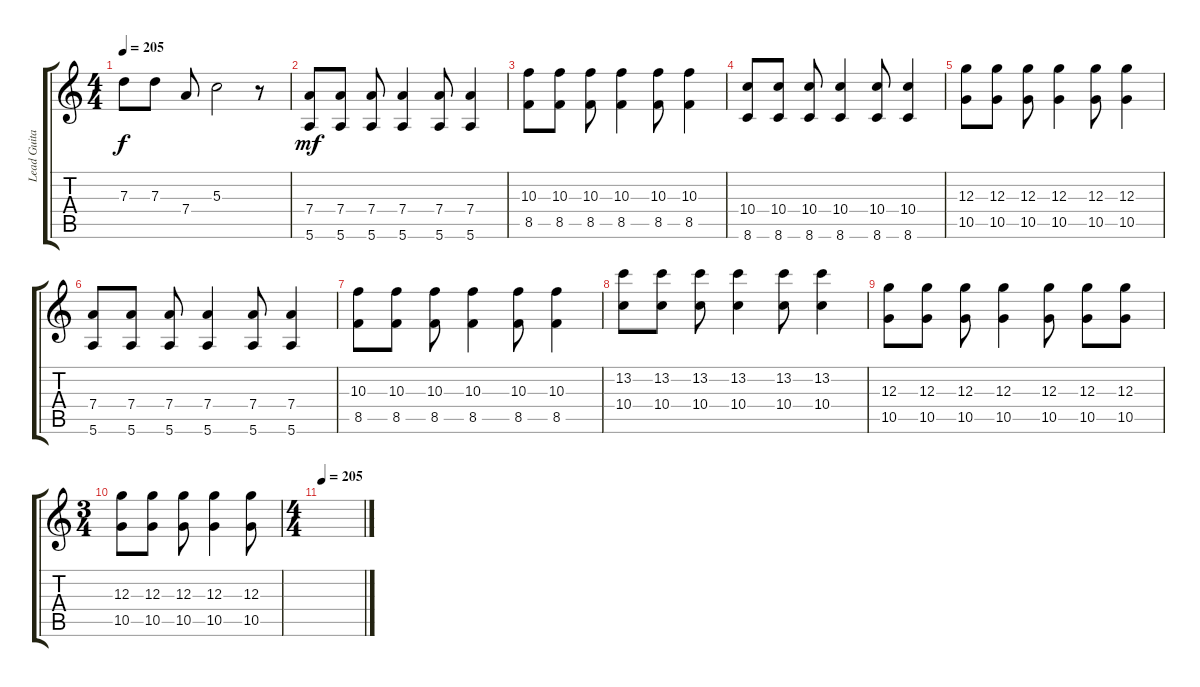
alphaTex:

\track ("Lead Guitar" "Lead Guita") {instrument overdrivenguitar}
\staff {score tabs}
\tuning (E4 B3 G3 D3 A2 E2) {hide}
\ts (4 4)
\tempo 205
\clef g2
\ks c
7.3{t}.8{dy f} 7.3.8 7.4.8 5.3.2 r.8 |
(7.4 5.6).8{dy mf} (7.4 5.6).8 (7.4 5.6).8 (7.4 5.6).4 (7.4 5.6).8 (7.4 5.6).4 |
(10.3 8.5).8 (10.3 8.5).8 (10.3 8.5).8 (10.3 8.5).4 (10.3 8.5).8 (10.3 8.5).4 |
(10.4 8.6).8 (10.4 8.6).8 (10.4 8.6).8 (10.4 8.6).4 (10.4 8.6).8 (10.4 8.6).4 |
(12.3 10.5).8 (12.3 10.5).8 (12.3 10.5).8 (12.3 10.5).4 (12.3 10.5).8 (12.3 10.5).4 |
(7.4 5.6).8 (7.4 5.6).8 (7.4 5.6).8 (7.4 5.6).4 (7.4 5.6).8 (7.4 5.6).4 |
(10.3 8.5).8 (10.3 8.5).8 (10.3 8.5).8 (10.3 8.5).4 (10.3 8.5).8 (10.3 8.5).4 |
(13.2 10.4).8 (13.2 10.4).8 (13.2 10.4).8 (13.2 10.4).4 (13.2 10.4).8 (13.2 10.4).4 |
(12.3 10.5).8 (12.3 10.5).8 (12.3 10.5).8 (12.3 10.5).4 (12.3 10.5).8 (12.3 10.5).8 (12.3 10.5).8 |
\ts (3 4)
(12.3 10.5).8 (12.3 10.5).8 (12.3 10.5).8 (12.3 10.5).4 (12.3 10.5).8 |
\ts (4 4)
\tempo 205
